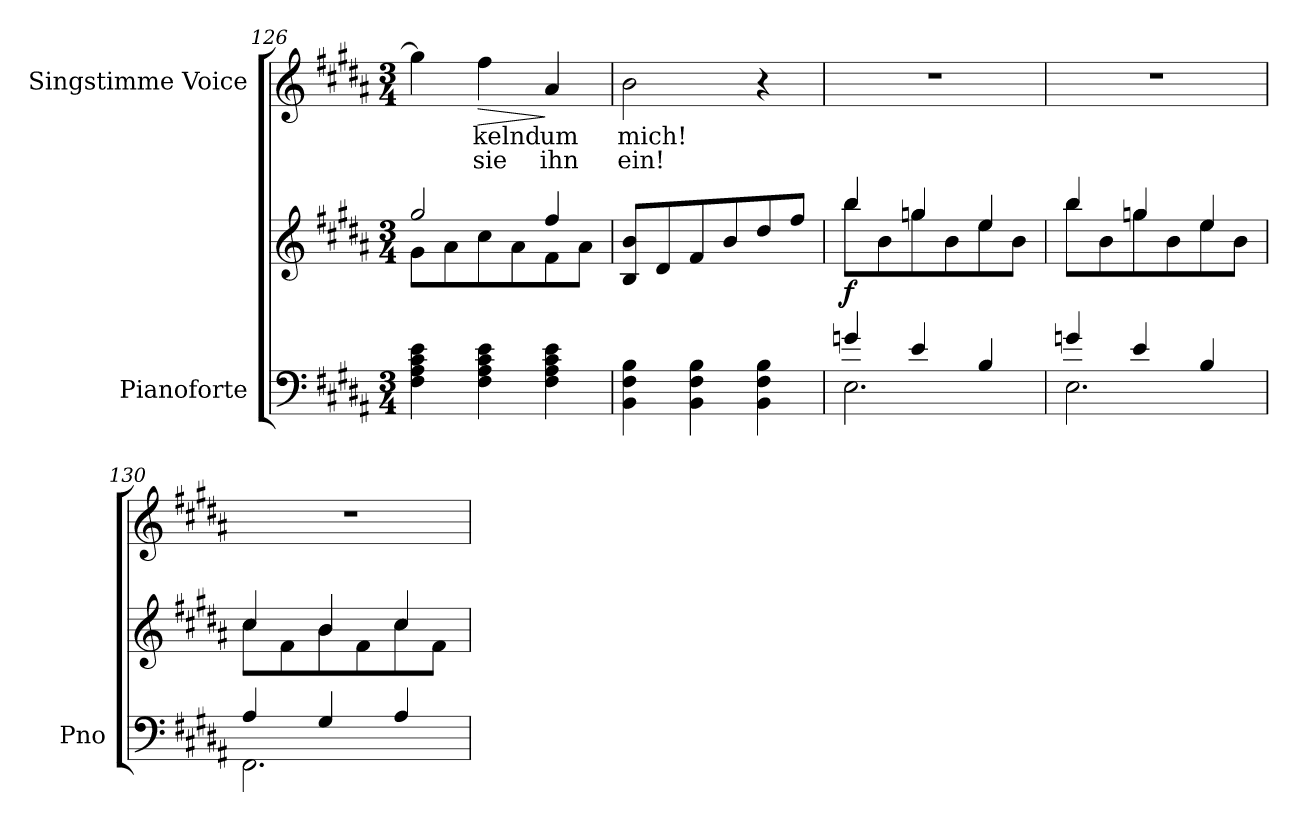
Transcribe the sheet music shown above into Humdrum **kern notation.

**kern	**kern	**dynam	**kern	**text	**text	**dynam
*part2	*part2	*part2	*part1	*part1	*part1	*part1
*staff3	*staff2	*staff2/3	*staff1	*staff1	*staff1	*staff1
*I"Pianoforte	*	*	*I"Singstimme Voice	*	*	*
*I'Pno	*	*	*	*	*	*
*clefF4	*clefG2	*	*clefG2	*	*	*
*k[f#c#g#d#a#]	*k[f#c#g#d#a#]	*	*k[f#c#g#d#a#]	*	*	*
*M3/4	*M3/4	*	*M3/4	*	*	*
=126	=126	=126	=126	=126	=126	=126
*	*^	*	*	*	*	*
4F#\ 4A#\ 4c#\ 4e\	2gg#/	8g#\L	.	4gg#\]	.	.	.
.	.	8a#\	.	.	.	.	.
!	!	!	!	!	!LO:LY:b	!LO:LY:b	!LO:HP:b
4F#\ 4A#\ 4c#\ 4e\	.	8cc#\	.	4ff#\	-kelnd	sie	>
.	.	8a#\	.	.	.	.	.
!	!	!	!	!	!LO:LY:b	!LO:LY:b	!
4F#\ 4A#\ 4c#\ 4e\	4ff#/	8f#\	.	4a#/	um	ihn	]
.	.	8a#\J	.	.	.	.	.
=127	=127	=127	=127	=127	=127	=127	=127
!	!	!	!	!	!LO:LY:b	!LO:LY:b	!
*	*v	*v	*	*	*	*	*
4BB\ 4F#\ 4B\	8B/ 8b/L	.	2b\	mich!	ein!	.
.	8d#/	.	.	.	.	.
4BB\ 4F#\ 4B\	8f#/	.	.	.	.	.
.	8b/	.	.	.	.	.
4BB\ 4F#\ 4B\	8dd#/	.	4r	.	.	.
.	8ff#/J	.	.	.	.	.
=128	=128	=128	=128	=128	=128	=128
*^	*^	*	*	*	*	*
!	!	!	!	!LO:DY:a=2	!	!	!	!
4gn/	2.E\	4bb/	8bb\L	f	2.r	.	.	.
.	.	.	8b\	.	.	.	.	.
4e/	.	4ggn/	8gg\	.	.	.	.	.
.	.	.	8b\	.	.	.	.	.
4B/	.	4ee/	8ee\	.	.	.	.	.
.	.	.	8b\J	.	.	.	.	.
!!LO:LB:g=z
=129	=129	=129	=129	=129	=129	=129	=129	=129
4gn/	2.E\	4bb/	8bb\L	.	2.r	.	.	.
.	.	.	8b\	.	.	.	.	.
4e/	.	4ggn/	8gg\	.	.	.	.	.
.	.	.	8b\	.	.	.	.	.
4B/	.	4ee/	8ee\	.	.	.	.	.
.	.	.	8b\J	.	.	.	.	.
=130	=130	=130	=130	=130	=130	=130	=130	=130
4A#/	2.FF#\	4cc#/	8cc#\L	.	2.r	.	.	.
.	.	.	8f#\	.	.	.	.	.
4G#/	.	4b/	8b\	.	.	.	.	.
.	.	.	8f#\	.	.	.	.	.
4A#/	.	4cc#/	8cc#\	.	.	.	.	.
.	.	.	8f#\J	.	.	.	.	.
*v	*v	*	*	*	*	*	*	*
*	*v	*v	*	*	*	*	*
=	=	=	=	=	=	=
*-	*-	*-	*-	*-	*-	*-
